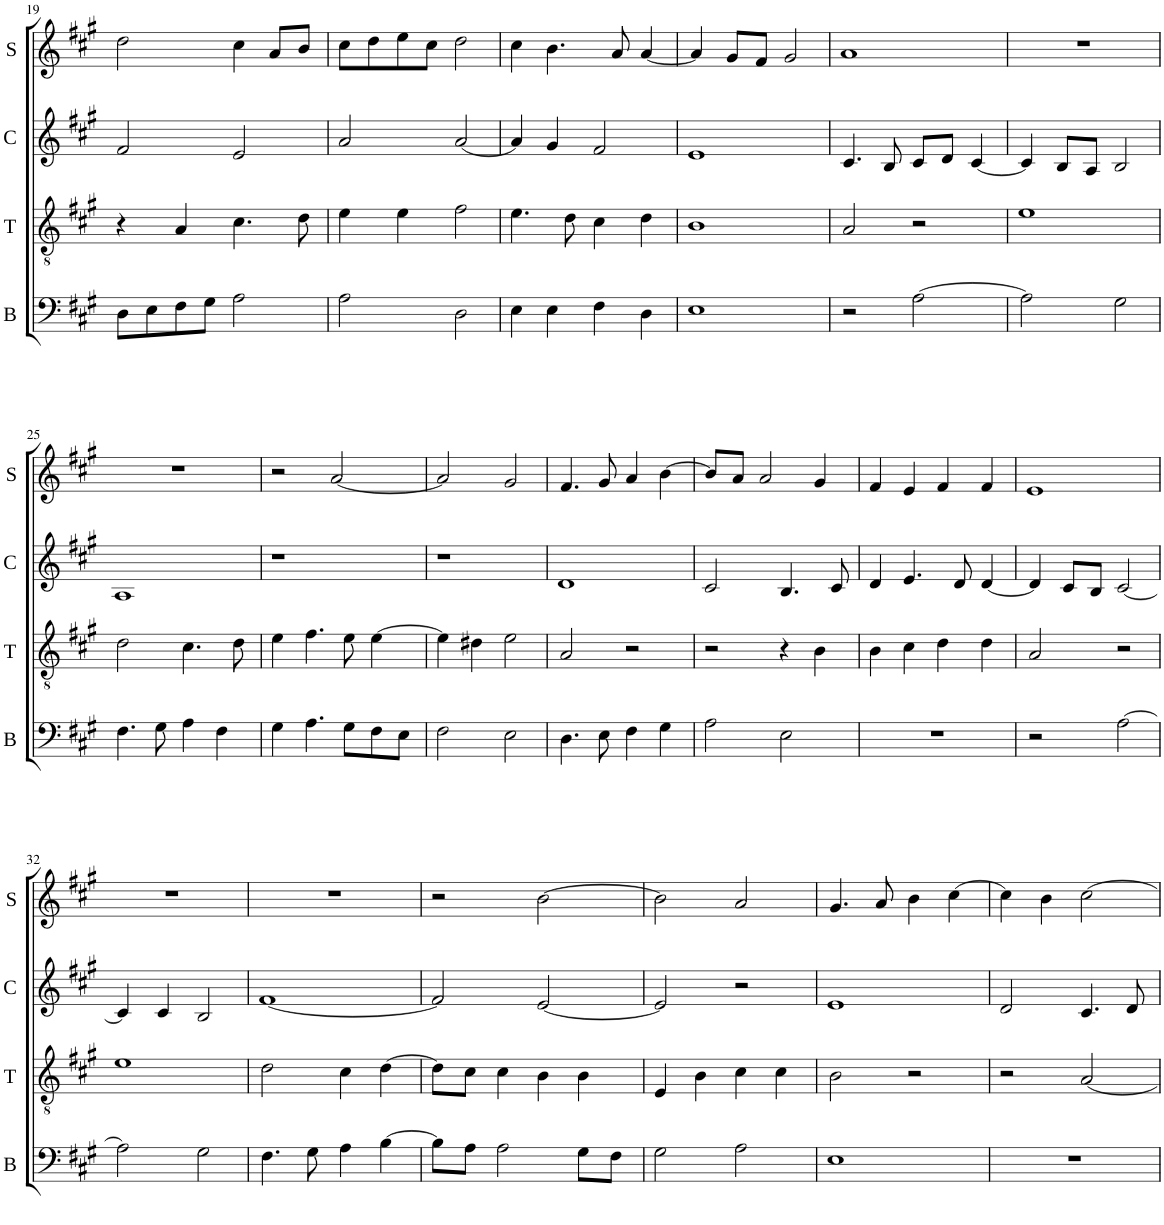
**kern	**kern	**kern	**kern
*part4	*part3	*part2	*part1
*staff4	*staff3	*staff2	*staff1
*I"Basso	*I"Tenore	*I"Contralto	*I"Soprano
*I'B	*I'T	*I'C	*I'S
!!LO:PB:g=z
*clefF4	*clefGv2	*clefG2	*clefG2
*	*	*Trd-7c-12	*Trd-7c-12
*k[f#c#g#]	*k[f#c#g#]	*k[f#c#g#]	*k[f#c#g#]
*M4/4	*M4/4	*M4/4	*M4/4
*met(c)	*met(c)	*met(c)	*met(c)
=19	=19	=19	=19
8D\L	4r	2f#/	2dd\
8E\	.	.	.
8F#\	4A/	.	.
8G#\J	.	.	.
2A\	4.c#\	2e/	4cc#\
.	.	.	8a/L
.	8d\	.	8b/J
=20	=20	=20	=20
2A\	4e\	2a/	8cc#\L
.	.	.	8dd\
.	4e\	.	8ee\
.	.	.	8cc#\J
2D\	2f#\	[2a/	2dd\
=21	=21	=21	=21
4E\	4.e\	4a/]	4cc#\
4E\	.	4g#/	4.b\
.	8d\	.	.
4F#\	4c#\	2f#/	.
.	.	.	8a/
4D\	4d\	.	[4a/
=22	=22	=22	=22
1E	1B	1e	4a/]
.	.	.	8g#/L
.	.	.	8f#/J
.	.	.	2g#/
=23	=23	=23	=23
2r	2A/	4.c#/	1a
.	.	8B/	.
[2A\	2r	8c#/L	.
.	.	8d/J	.
.	.	[4c#/	.
=24	=24	=24	=24
2A\]	1e	4c#/]	1r
.	.	8B/L	.
.	.	8A/J	.
2G#\	.	2B/	.
!!LO:LB:g=z
=25	=25	=25	=25
4.F#\	2d\	1A	1r
8G#\	.	.	.
4A\	4.c#\	.	.
4F#\	.	.	.
.	8d\	.	.
=26	=26	=26	=26
4G#\	4e\	1r	2r
4.A\	4.f#\	.	.
.	.	.	[2a/
8G#\L	8e\	.	.
8F#\	[4e\	.	.
8E\J	.	.	.
=27	=27	=27	=27
2F#\	4e\]	1r	2a/]
.	4d#X\	.	.
2E\	2e\	.	2g#/
=28	=28	=28	=28
4.D\	2A/	1d	4.f#/
8E\	.	.	8g#/
4F#\	2r	.	4a/
4G#\	.	.	[4b\
=29	=29	=29	=29
2A\	2r	2c#/	8b/L]
.	.	.	8a/J
.	.	.	2a/
2E\	4r	4.B/	.
.	4B\	.	4g#/
.	.	8c#/	.
=30	=30	=30	=30
1r	4B\	4d/	4f#/
.	4c#\	4.e/	4e/
.	4d\	.	4f#/
.	.	8d/	.
.	4d\	[4d/	4f#/
=31	=31	=31	=31
2r	2A/	4d/]	1e
.	.	8c#/L	.
.	.	8B/J	.
[2A\	2r	[2c#/	.
!!LO:LB:g=z
=32	=32	=32	=32
2A\]	1e	4c#/]	1r
.	.	4c#/	.
2G#\	.	2B/	.
=33	=33	=33	=33
4.F#\	2d\	[1f#	1r
8G#\	.	.	.
4A\	4c#\	.	.
[4B\	[4d\	.	.
=34	=34	=34	=34
8B\L]	8d\L]	2f#/]	2r
8A\J	8c#\J	.	.
2A\	4c#\	.	.
.	4B\	[2e/	[2b\
8G#\L	4B\	.	.
8F#\J	.	.	.
=35	=35	=35	=35
2G#\	4E/	2e/]	2b\]
.	4B\	.	.
2A\	4c#\	2r	2a/
.	4c#\	.	.
=36	=36	=36	=36
1E	2B\	1e	4.g#/
.	.	.	8a/
.	2r	.	4b\
.	.	.	[4cc#\
=37	=37	=37	=37
1r	2r	2d/	4cc#\]
.	.	.	4b\
.	[2A/	4.c#/	[2cc#\
.	.	8d/	.
=	=	=	=
*-	*-	*-	*-
